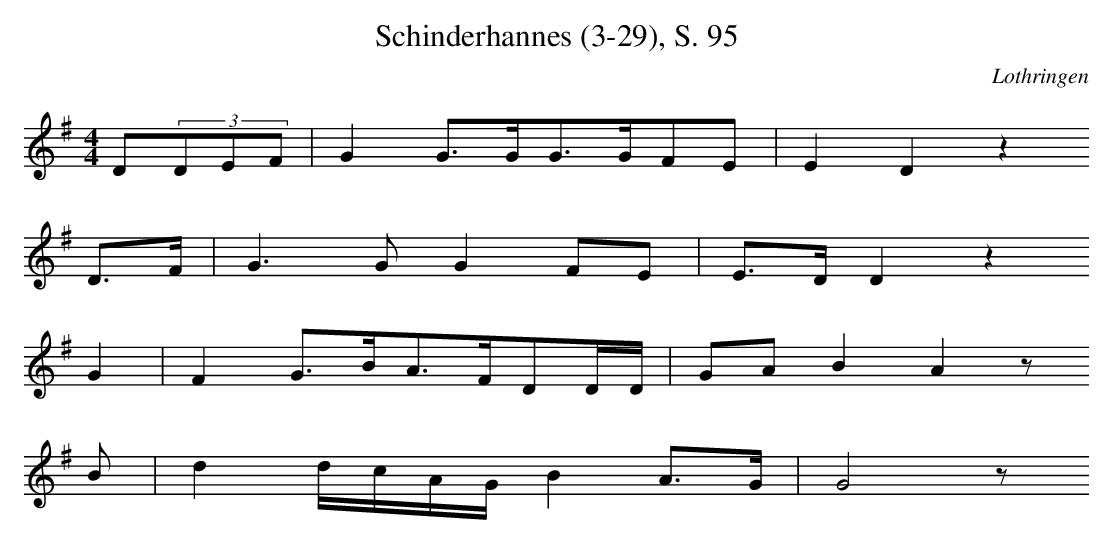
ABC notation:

X:1
T: Schinderhannes (3-29), S. 95
O: Lothringen
M: 4/4
L: 1/16
K: G
D2(3D2E2F2 | G4G3GG3GF2E2 | E4D4z4
D3F | G6G2G4F2E2 | E3DD4z4
G4 | F4G3BA3FD2DD | G2A2B4A4z2
B2 | d4dcAGB4A3G | G8z2
